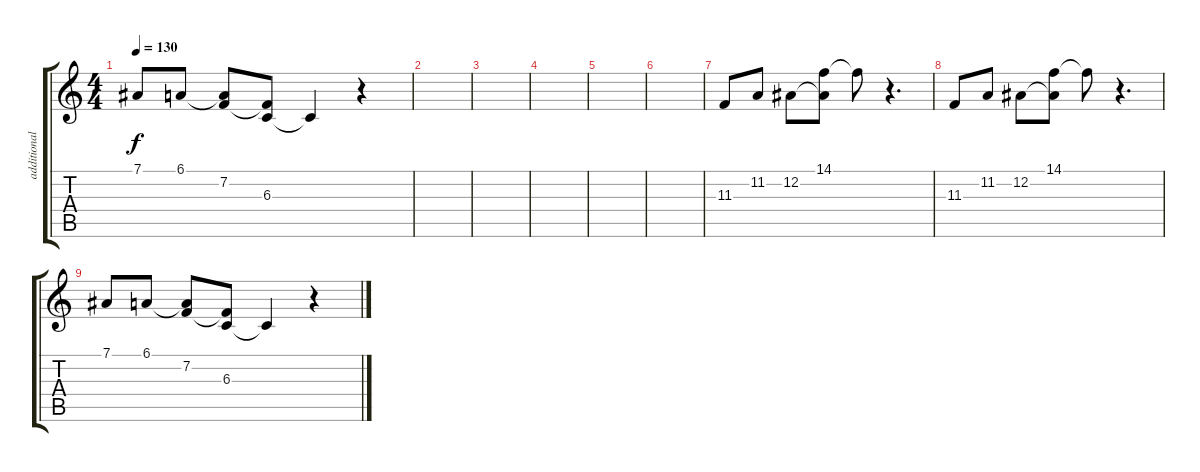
\track ("additionals2" "additional") {instrument pad2warm}
\staff {score tabs}
\tuning (Eb4 Bb3 Gb3 Db3 Ab2 Eb2) {hide}
\ts (4 4)
\tempo 130
\clef g2
\ks c
7.1.8{dy f} 6.1.8 (6.1{t} 7.2).8 (7.2{t} 6.3).8 6.3{t}.4 r.4 |
|
|
|
|
|
11.3.8 11.2.8 12.2.8 (14.1 12.2{t}).8 14.1{t}.8 r.4{d} |
11.3.8 11.2.8 12.2.8 (14.1 12.2{t}).8 14.1{t}.8 r.4{d} |
7.1.8 6.1.8 (6.1{t} 7.2).8 (7.2{t} 6.3).8 6.3{t}.4 r.4
